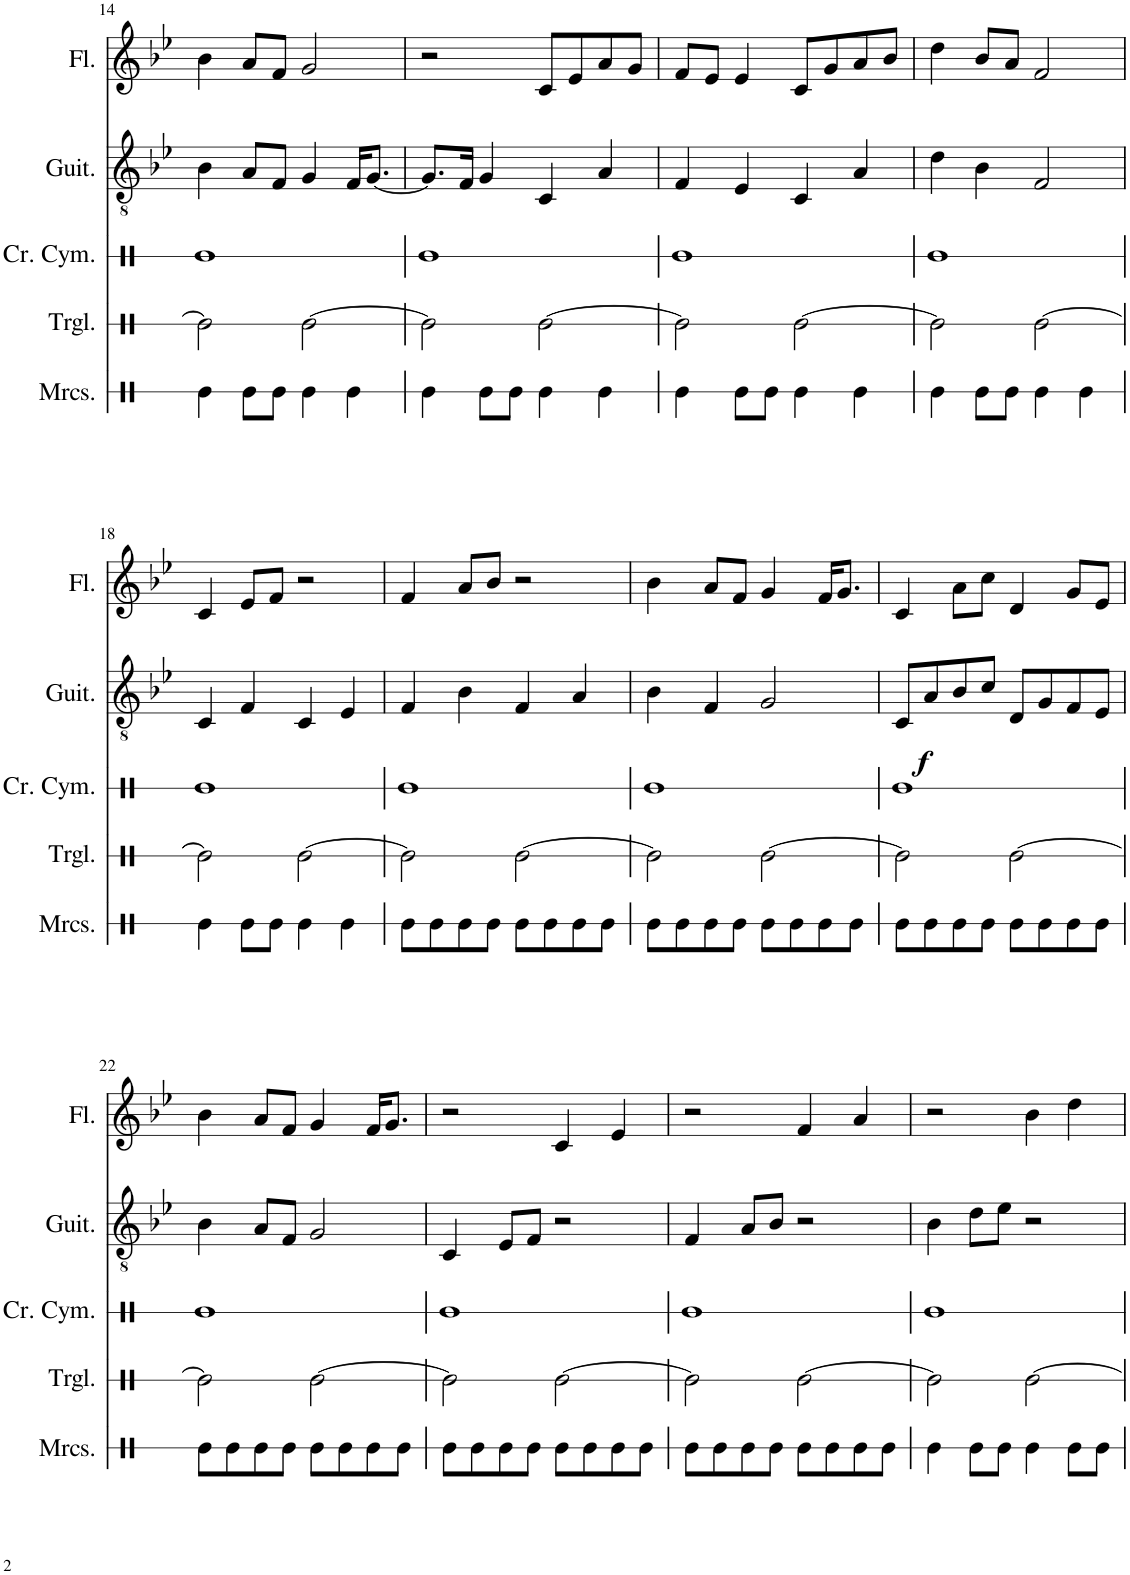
**kern	**kern	**kern	**kern	**dynam	**kern
*part5	*part4	*part3	*part2	*part2	*part1
*staff5	*staff4	*staff3	*staff2	*staff2	*staff1
*I"Maracas	*I"Triangle	*I"Crash Cymbal	*I"Guitar	*	*I"Flute
*I'Mrcs.	*I'Trgl.	*I'Cr. Cym.	*I'Guit.	*	*I'Fl.
!!LO:PB:g=z
*clefX	*clefX	*clefX	*clefGv2	*	*clefG2
*k[]	*k[]	*k[]	*k[b-e-]	*	*k[b-e-]
*M4/4	*M4/4	*M4/4	*M4/4	*	*M4/4
=14	=14	=14	=14	=14	=14
4Re\	2Re\]	1Re	4B-\	.	4b-\
8Re\L	.	.	8A/L	.	8a/L
8Re\J	.	.	8F/J	.	8f/J
4Re\	[2Re\	.	4G/	.	2g/
4Re\	.	.	16F/KL	.	.
.	.	.	[8.G/J	.	.
=15	=15	=15	=15	=15	=15
4Re\	2Re\]	1Re	8.G/L]	.	2r
.	.	.	16F/Jk	.	.
8Re\L	.	.	4G/	.	.
8Re\J	.	.	.	.	.
4Re\	[2Re\	.	4C/	.	8c/L
.	.	.	.	.	8e-/
4Re\	.	.	4A/	.	8a/
.	.	.	.	.	8g/J
=16	=16	=16	=16	=16	=16
4Re\	2Re\]	1Re	4F/	.	8f/L
.	.	.	.	.	8e-/J
8Re\L	.	.	4E-/	.	4e-/
8Re\J	.	.	.	.	.
4Re\	[2Re\	.	4C/	.	8c/L
.	.	.	.	.	8g/
4Re\	.	.	4A/	.	8a/
.	.	.	.	.	8b-/J
=17	=17	=17	=17	=17	=17
4Re\	2Re\]	1Re	4d\	.	4dd\
8Re\L	.	.	4B-\	.	8b-/L
8Re\J	.	.	.	.	8a/J
4Re\	[2Re\	.	2F/	.	2f/
4Re\	.	.	.	.	.
!!LO:LB:g=z
=18	=18	=18	=18	=18	=18
4Re\	2Re\]	1Re	4C/	.	4c/
8Re\L	.	.	4F/	.	8e-/L
8Re\J	.	.	.	.	8f/J
4Re\	[2Re\	.	4C/	.	2r
4Re\	.	.	4E-/	.	.
=19	=19	=19	=19	=19	=19
8Re\L	2Re\]	1Re	4F/	.	4f/
8Re\	.	.	.	.	.
8Re\	.	.	4B-\	.	8a/L
8Re\J	.	.	.	.	8b-/J
8Re\L	[2Re\	.	4F/	.	2r
8Re\	.	.	.	.	.
8Re\	.	.	4A/	.	.
8Re\J	.	.	.	.	.
=20	=20	=20	=20	=20	=20
8Re\L	2Re\]	1Re	4B-\	.	4b-\
8Re\	.	.	.	.	.
8Re\	.	.	4F/	.	8a/L
8Re\J	.	.	.	.	8f/J
8Re\L	[2Re\	.	2G/	.	4g/
8Re\	.	.	.	.	.
8Re\	.	.	.	.	16f/KL
.	.	.	.	.	8.g/J
8Re\J	.	.	.	.	.
=21	=21	=21	=21	=21	=21
!	!	!	!	!LO:DY:b	!
8Re\L	2Re\]	1Re	8C/L	f	4c/
8Re\	.	.	8A/	.	.
8Re\	.	.	8B-/	.	8a\L
8Re\J	.	.	8c/J	.	8cc\J
8Re\L	[2Re\	.	8D/L	.	4d/
8Re\	.	.	8G/	.	.
8Re\	.	.	8F/	.	8g/L
8Re\J	.	.	8E-/J	.	8e-/J
!!LO:LB:g=z
=22	=22	=22	=22	=22	=22
8Re\L	2Re\]	1Re	4B-\	.	4b-\
8Re\	.	.	.	.	.
8Re\	.	.	8A/L	.	8a/L
8Re\J	.	.	8F/J	.	8f/J
8Re\L	[2Re\	.	2G/	.	4g/
8Re\	.	.	.	.	.
8Re\	.	.	.	.	16f/KL
.	.	.	.	.	8.g/J
8Re\J	.	.	.	.	.
=23	=23	=23	=23	=23	=23
8Re\L	2Re\]	1Re	4C/	.	2r
8Re\	.	.	.	.	.
8Re\	.	.	8E-/L	.	.
8Re\J	.	.	8F/J	.	.
8Re\L	[2Re\	.	2r	.	4c/
8Re\	.	.	.	.	.
8Re\	.	.	.	.	4e-/
8Re\J	.	.	.	.	.
=24	=24	=24	=24	=24	=24
8Re\L	2Re\]	1Re	4F/	.	2r
8Re\	.	.	.	.	.
8Re\	.	.	8A/L	.	.
8Re\J	.	.	8B-/J	.	.
8Re\L	[2Re\	.	2r	.	4f/
8Re\	.	.	.	.	.
8Re\	.	.	.	.	4a/
8Re\J	.	.	.	.	.
=25	=25	=25	=25	=25	=25
4Re\	2Re\]	1Re	4B-\	.	2r
8Re\L	.	.	8d\L	.	.
8Re\J	.	.	8e-\J	.	.
4Re\	[2Re\	.	2r	.	4b-\
8Re\L	.	.	.	.	4dd\
8Re\J	.	.	.	.	.
=	=	=	=	=	=
*-	*-	*-	*-	*-	*-
